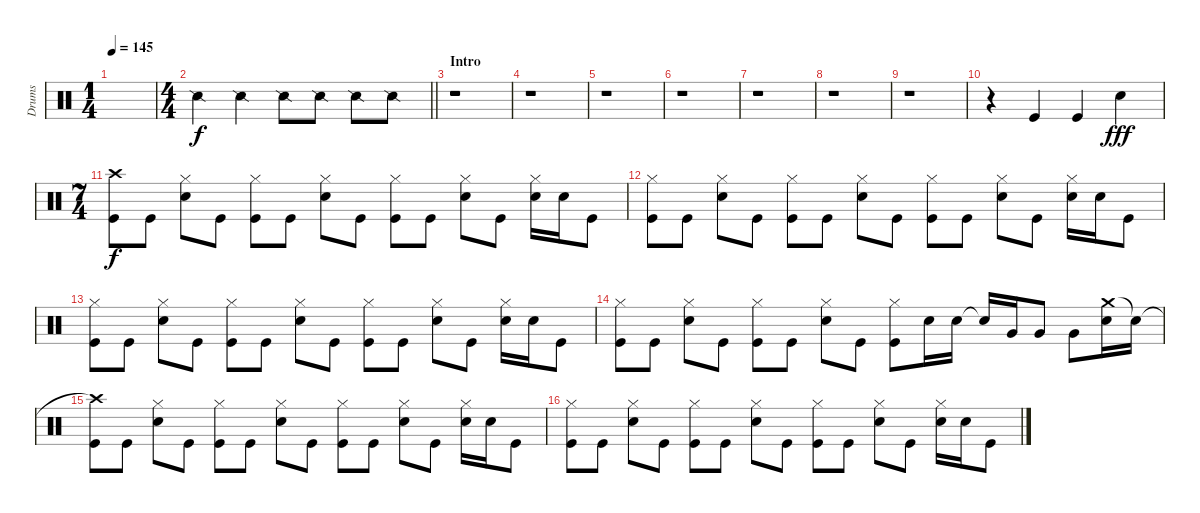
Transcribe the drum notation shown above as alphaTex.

\track ("Drums" "Drums") {instrument percussion}
\staff {score}
\articulation defaults
\ts (1 4)
\tempo 145
\clef neutral
\ks c
|
\ts (4 4)
\barLineRight lightlight "Snare (side stick) 2".4 "Snare (side stick) 2".4 "Snare (side stick) 2".8 "Snare (side stick) 2".8 "Snare (side stick) 2".8 "Snare (side stick) 2".8
|
\section ("" "Intro")
r.1 |
r.1 |
r.1 |
r.1 |
r.1 |
r.1 |
r.1 |
r.4 "Kick (hit)".4 "Kick (hit)".4 "Snare (hit) 2".4{dy fff} |
\ts (7 4)
("Crash high (hit)" "Kick (hit)").8{dy f} "Kick (hit)".8 ("Hi-Hat (closed)" "Electric Snare (hit)").8 "Kick (hit)".8 ("Hi-Hat (closed)" "Kick (hit)").8 "Kick (hit)".8 ("Hi-Hat (closed)" "Electric Snare (hit)").8 "Kick (hit)".8 ("Hi-Hat (closed)" "Kick (hit)").8 "Kick (hit)".8 ("Hi-Hat (closed)" "Electric Snare (hit)").8 "Kick (hit)".8 ("Hi-Hat (closed)" "Electric Snare (hit)").16 "Electric Snare (hit)".16 "Kick (hit)".8 |
("Hi-Hat (closed)" "Kick (hit)").8 "Kick (hit)".8 ("Hi-Hat (closed)" "Electric Snare (hit)").8 "Kick (hit)".8 ("Hi-Hat (closed)" "Kick (hit)").8 "Kick (hit)".8 ("Hi-Hat (closed)" "Electric Snare (hit)").8 "Kick (hit)".8 ("Hi-Hat (closed)" "Kick (hit)").8 "Kick (hit)".8 ("Hi-Hat (closed)" "Electric Snare (hit)").8 "Kick (hit)".8 ("Hi-Hat (closed)" "Electric Snare (hit)").16 "Electric Snare (hit)".16 "Kick (hit)".8 |
("Hi-Hat (closed)" "Kick (hit)").8 "Kick (hit)".8 ("Hi-Hat (closed)" "Electric Snare (hit)").8 "Kick (hit)".8 ("Hi-Hat (closed)" "Kick (hit)").8 "Kick (hit)".8 ("Hi-Hat (closed)" "Electric Snare (hit)").8 "Kick (hit)".8 ("Hi-Hat (closed)" "Kick (hit)").8 "Kick (hit)".8 ("Hi-Hat (closed)" "Electric Snare (hit)").8 "Kick (hit)".8 ("Hi-Hat (closed)" "Electric Snare (hit)").16 "Electric Snare (hit)".16 "Kick (hit)".8 |
("Hi-Hat (closed)" "Kick (hit)").8 "Kick (hit)".8 ("Hi-Hat (closed)" "Electric Snare (hit)").8 "Kick (hit)".8 ("Hi-Hat (closed)" "Kick (hit)").8 "Kick (hit)".8 ("Hi-Hat (closed)" "Electric Snare (hit)").8 "Kick (hit)".8 ("Hi-Hat (closed)" "Kick (hit)").8 "Electric Snare (hit)".16 "Electric Snare (hit)".16 "Electric Snare (hit)"{t}.16 "Very Low Tom (hit)".16 "Very Low Tom (hit)".8 "Very Low Tom (hit)".8 ("Crash medium (hit)" "Electric Snare (hit)").16 "Electric Snare (hit)"{t}.16 |
("Crash high (hit)"{t} "Kick (hit)").8 "Kick (hit)".8 ("Hi-Hat (closed)" "Electric Snare (hit)").8 "Kick (hit)".8 ("Hi-Hat (closed)" "Kick (hit)").8 "Kick (hit)".8 ("Hi-Hat (closed)" "Electric Snare (hit)").8 "Kick (hit)".8 ("Hi-Hat (closed)" "Kick (hit)").8 "Kick (hit)".8 ("Hi-Hat (closed)" "Electric Snare (hit)").8 "Kick (hit)".8 ("Hi-Hat (closed)" "Electric Snare (hit)").16 "Electric Snare (hit)".16 "Kick (hit)".8 |
("Hi-Hat (closed)" "Kick (hit)").8 "Kick (hit)".8 ("Hi-Hat (closed)" "Electric Snare (hit)").8 "Kick (hit)".8 ("Hi-Hat (closed)" "Kick (hit)").8 "Kick (hit)".8 ("Hi-Hat (closed)" "Electric Snare (hit)").8 "Kick (hit)".8 ("Hi-Hat (closed)" "Kick (hit)").8 "Kick (hit)".8 ("Hi-Hat (closed)" "Electric Snare (hit)").8 "Kick (hit)".8 ("Hi-Hat (closed)" "Electric Snare (hit)").16 "Electric Snare (hit)".16 "Kick (hit)".8
